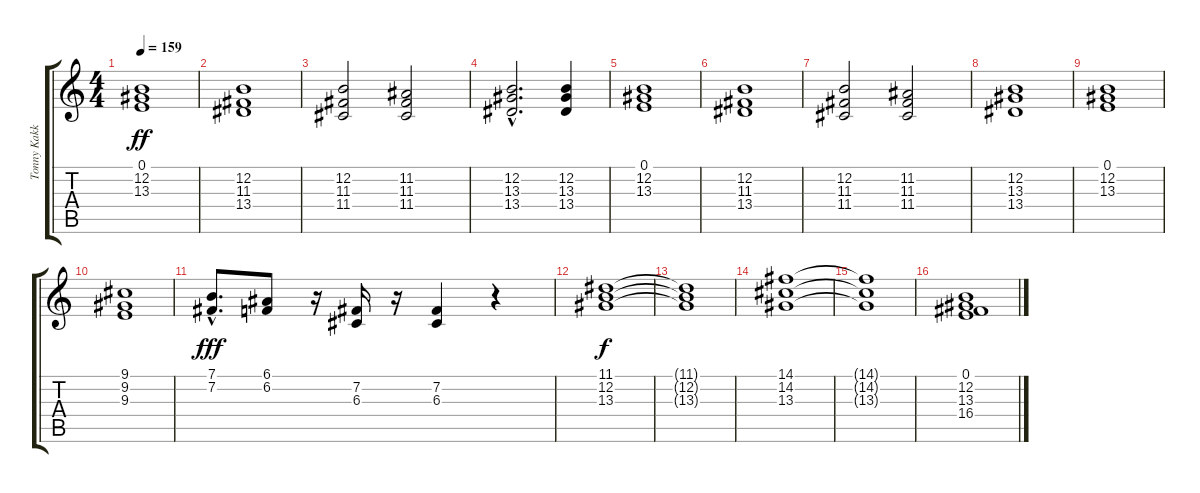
\track ("Tonny Kakko" "Tonny Kakk") {instrument acousticgrandpiano}
\staff {score tabs}
\tuning (E4 B3 G3 D3 A2 E2) {hide}
\ts (4 4)
\tempo 159
\clef g2
\ks c
(0.1 12.2 13.3).1{dy ff} |
(12.2 11.3 13.4).1 |
(12.2 11.3 11.4).2 (11.2 11.3 11.4).2 |
(12.2{hac} 13.3{hac} 13.4{hac}).2{d} (12.2 13.3 13.4).4 |
(0.1 12.2 13.3).1 |
(12.2 11.3 13.4).1 |
(12.2 11.3 11.4).2 (11.2 11.3 11.4).2 |
(12.2 13.3 13.4).1 |
(0.1 12.2 13.3).1 |
(9.1 9.2 9.3).1 |
(7.1{hac} 7.2{hac}).8{d dy fff} (6.1 6.2).8 r.16 (7.2 6.3).16 r.16 (7.2 6.3).4 r.4 |
(11.1 12.2 13.3).1{dy f} |
(11.1{t} 12.2{t} 13.3{t}).1 |
(14.1 14.2 13.3).1 |
(14.1{t} 14.2{t} 13.3{t}).1 |
(0.1 12.2 13.3 16.4).1
